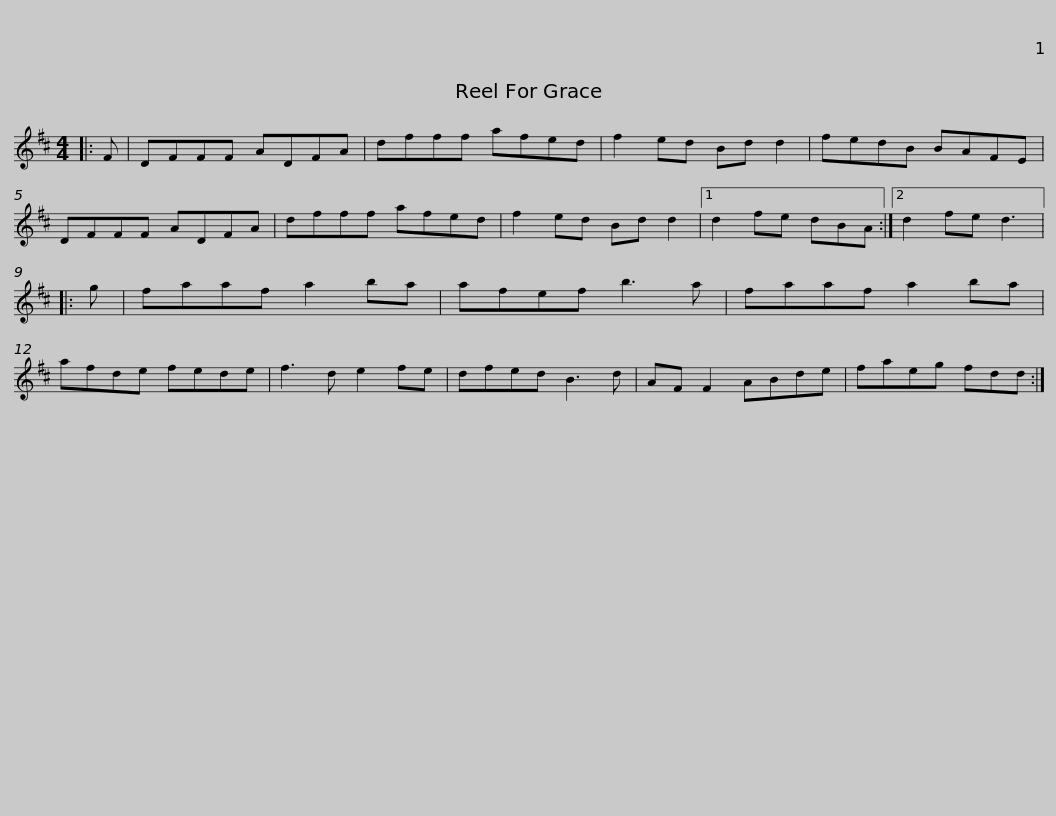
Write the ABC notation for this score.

X:1
L:1/8
M:4/4
I:linebreak $
K:D
V:1 treble
V:1
|: F | DFFF ADFA | dfff afed | f2 ed Bd d2 | fedB BAFE | %5
 DFFF ADFA |$ dfff afed | f2 ed Bd d2 |1 d2 fe dBA :|2 d2 fe d3 |: %10
 g | faaf a2 ba | afef b3 a |$ faaf a2 ba | afde fede | %15
 f3 d e2 fe | dfed B3 d | AF F2 ABde | faeg fdd :| %19
